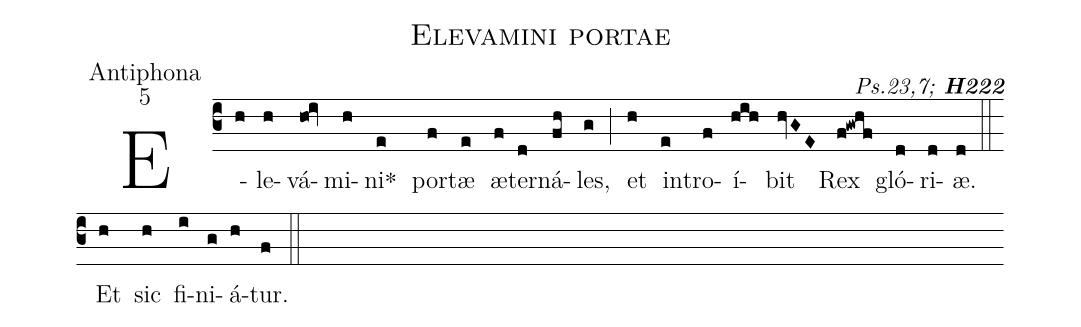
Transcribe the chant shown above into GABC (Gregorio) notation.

name:Elevamini portae;
office-part:Antiphona;
mode:5;
commentary:{\itshape\mdseries Ps.23,7;\/} {\bfseries H222};
%%
(c3) E(h)le(h)vá(ho0!iv)mi(h)ni<sp>*</sp>(e) por(f)tæ(e) æ(f)ter(d)ná(fh)les,(g) (;)
et(h) in(e)tro(f)í(hih)bit(hvGE) Rex(f!gwhf) gló(d)ri(d)æ.(d) (::)
<eu> Et(h) sic(h) fi(i)ni(g)á(h)tur.(f) </eu> (::)
